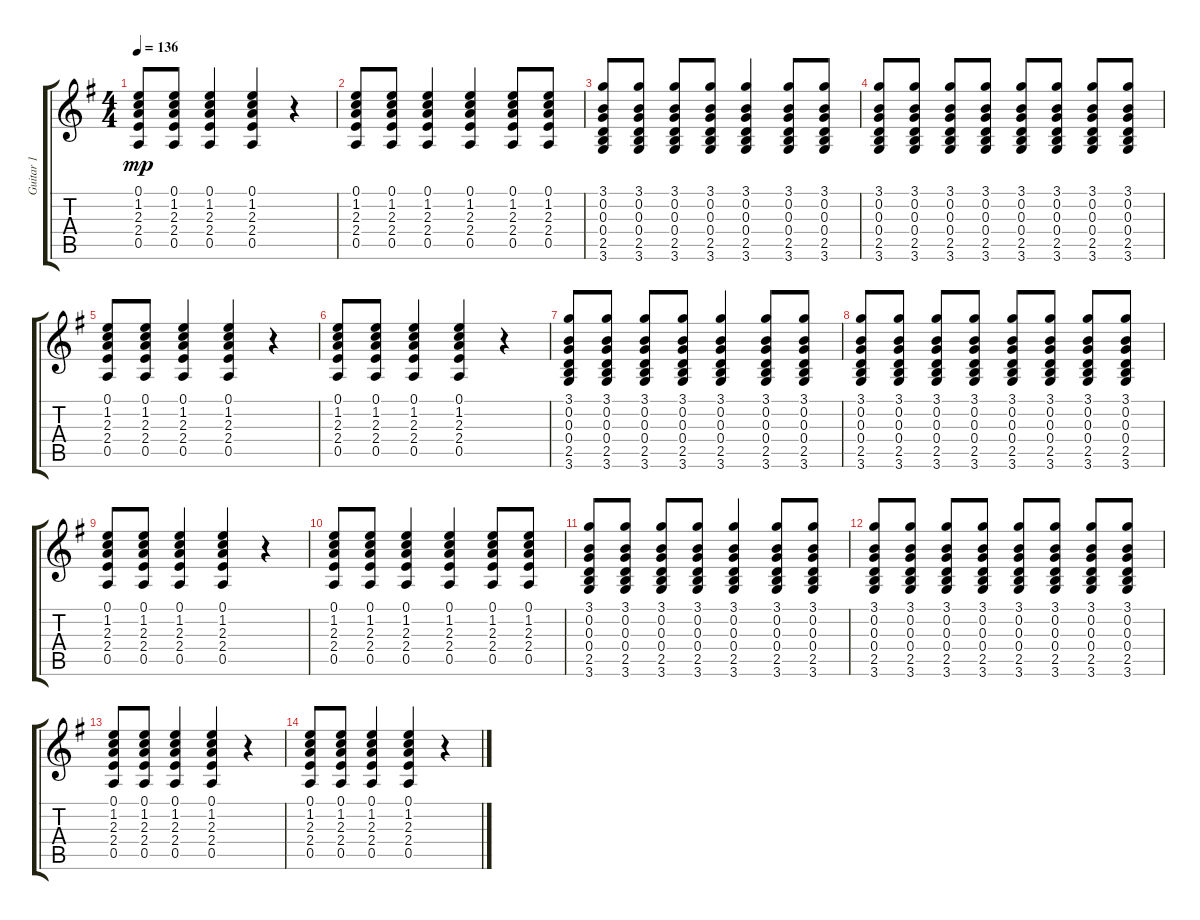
\track ("Guitar 1" "Guitar 1") {instrument electricguitarclean}
\staff {score tabs}
\tuning (E4 B3 G3 D3 A2 E2) {hide}
\ts (4 4)
\tempo 136
\clef g2
\ks g
(0.1 1.2 2.3 2.4 0.5).8{dy mp} (0.1 1.2 2.3 2.4 0.5).8 (0.1 1.2 2.3 2.4 0.5).4 (0.1 1.2 2.3 2.4 0.5).4 r.4 |
(0.1 1.2 2.3 2.4 0.5).8 (0.1 1.2 2.3 2.4 0.5).8 (0.1 1.2 2.3 2.4 0.5).4 (0.1 1.2 2.3 2.4 0.5).4 (0.1 1.2 2.3 2.4 0.5).8 (0.1 1.2 2.3 2.4 0.5).8 |
(3.1 0.2 0.3 0.4 2.5 3.6).8 (3.1 0.2 0.3 0.4 2.5 3.6).8 (3.1 0.2 0.3 0.4 2.5 3.6).8 (3.1 0.2 0.3 0.4 2.5 3.6).8 (3.1 0.2 0.3 0.4 2.5 3.6).4 (3.1 0.2 0.3 0.4 2.5 3.6).8 (3.1 0.2 0.3 0.4 2.5 3.6).8 |
(3.1 0.2 0.3 0.4 2.5 3.6).8 (3.1 0.2 0.3 0.4 2.5 3.6).8 (3.1 0.2 0.3 0.4 2.5 3.6).8 (3.1 0.2 0.3 0.4 2.5 3.6).8 (3.1 0.2 0.3 0.4 2.5 3.6).8 (3.1 0.2 0.3 0.4 2.5 3.6).8 (3.1 0.2 0.3 0.4 2.5 3.6).8 (3.1 0.2 0.3 0.4 2.5 3.6).8 |
(0.1 1.2 2.3 2.4 0.5).8 (0.1 1.2 2.3 2.4 0.5).8 (0.1 1.2 2.3 2.4 0.5).4 (0.1 1.2 2.3 2.4 0.5).4 r.4 |
(0.1 1.2 2.3 2.4 0.5).8 (0.1 1.2 2.3 2.4 0.5).8 (0.1 1.2 2.3 2.4 0.5).4 (0.1 1.2 2.3 2.4 0.5).4 r.4 |
(3.1 0.2 0.3 0.4 2.5 3.6).8 (3.1 0.2 0.3 0.4 2.5 3.6).8 (3.1 0.2 0.3 0.4 2.5 3.6).8 (3.1 0.2 0.3 0.4 2.5 3.6).8 (3.1 0.2 0.3 0.4 2.5 3.6).4 (3.1 0.2 0.3 0.4 2.5 3.6).8 (3.1 0.2 0.3 0.4 2.5 3.6).8 |
(3.1 0.2 0.3 0.4 2.5 3.6).8 (3.1 0.2 0.3 0.4 2.5 3.6).8 (3.1 0.2 0.3 0.4 2.5 3.6).8 (3.1 0.2 0.3 0.4 2.5 3.6).8 (3.1 0.2 0.3 0.4 2.5 3.6).8 (3.1 0.2 0.3 0.4 2.5 3.6).8 (3.1 0.2 0.3 0.4 2.5 3.6).8 (3.1 0.2 0.3 0.4 2.5 3.6).8 |
(0.1 1.2 2.3 2.4 0.5).8 (0.1 1.2 2.3 2.4 0.5).8 (0.1 1.2 2.3 2.4 0.5).4 (0.1 1.2 2.3 2.4 0.5).4 r.4 |
(0.1 1.2 2.3 2.4 0.5).8 (0.1 1.2 2.3 2.4 0.5).8 (0.1 1.2 2.3 2.4 0.5).4 (0.1 1.2 2.3 2.4 0.5).4 (0.1 1.2 2.3 2.4 0.5).8 (0.1 1.2 2.3 2.4 0.5).8 |
(3.1 0.2 0.3 0.4 2.5 3.6).8 (3.1 0.2 0.3 0.4 2.5 3.6).8 (3.1 0.2 0.3 0.4 2.5 3.6).8 (3.1 0.2 0.3 0.4 2.5 3.6).8 (3.1 0.2 0.3 0.4 2.5 3.6).4 (3.1 0.2 0.3 0.4 2.5 3.6).8 (3.1 0.2 0.3 0.4 2.5 3.6).8 |
(3.1 0.2 0.3 0.4 2.5 3.6).8 (3.1 0.2 0.3 0.4 2.5 3.6).8 (3.1 0.2 0.3 0.4 2.5 3.6).8 (3.1 0.2 0.3 0.4 2.5 3.6).8 (3.1 0.2 0.3 0.4 2.5 3.6).8 (3.1 0.2 0.3 0.4 2.5 3.6).8 (3.1 0.2 0.3 0.4 2.5 3.6).8 (3.1 0.2 0.3 0.4 2.5 3.6).8 |
(0.1 1.2 2.3 2.4 0.5).8 (0.1 1.2 2.3 2.4 0.5).8 (0.1 1.2 2.3 2.4 0.5).4 (0.1 1.2 2.3 2.4 0.5).4 r.4 |
(0.1 1.2 2.3 2.4 0.5).8 (0.1 1.2 2.3 2.4 0.5).8 (0.1 1.2 2.3 2.4 0.5).4 (0.1 1.2 2.3 2.4 0.5).4 r.4
